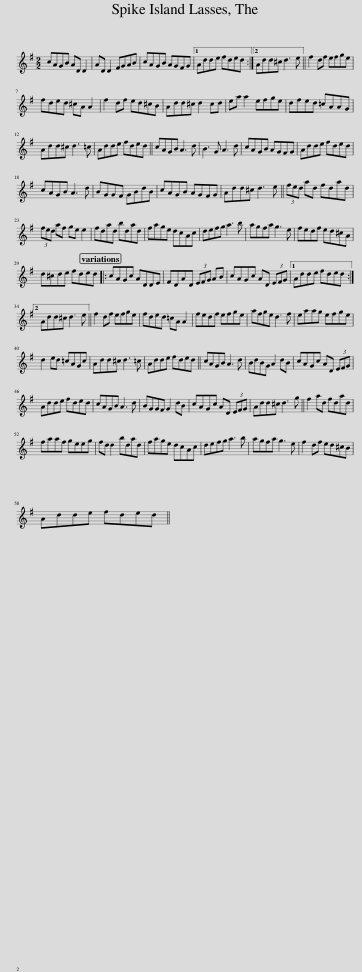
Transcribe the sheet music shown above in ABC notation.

X:1
L:1/8
M:2/2
I:linebreak $
K:G
V:1 treble
V:1
 cAGB AD D2 | AD D2 FGAB | cAGB AGFG |1 Adde fded :|2 Add^c d3 e || %5
 f2 df efge |$ fded ^cA A2 | f2 df ed^cB | Add^c d2 cd | ea a2 efge | %10
 dfed =cAAG |$ Add^c d3 =c | Adde fded || cAGB A3 d | B3 G A3 d | %15
 cAGB AGFG | Adde fded |$ cAGB A3 d | BGGF GBdB | cAGB AGFG | %20
 Add^c d3 e || (3fed ad fdad |$ (3fed af ge e2 | fdad bdad | fage dcAc | %25
 defg a3 b | agfa g3 e | fedf ed^cA |$ d^cde fded |: cAGc ADDE | %30
 FDAD (3EFG AB | cAGc AD (3EFG |1 Adde fded :|2$ Add^c d3 e || f2 df efge | %35
 fded =cA A2 | fedf efge | afge d3 f | eaag efge |$ d2 ed =cAGc | %40
 Add^c d3 =c | Adde fded || cAGB A3 d | BdBG A2 dB | cAGc AD (3EFG |$ %45
 Adde fded | cAGB A3 d | BGGF G2 dB | cAGc AD (3EFG | Add^c d3 g || %50
 f2 ad fdad |$ faaf geeg | fd d2 bdad | fage dcAc | defg a3 b | %55
 agfa g3 e | f2 df ed^cB |$ Adde fded || %58
